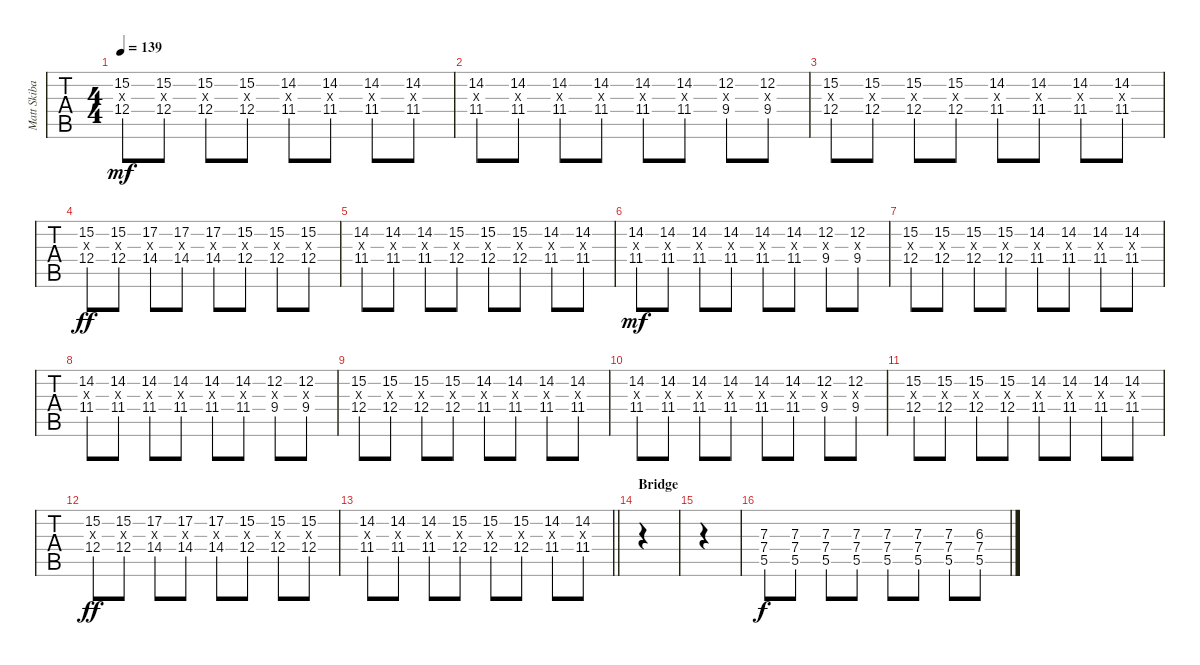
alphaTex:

\track ("Matt Skiba - Guitar Two" "Matt Skiba") {instrument distortionguitar}
\staff {tabs}
\tuning (E4 B3 G3 D3 A2 E2) {hide}
\ts (4 4)
\tempo 139
\clef g2
\ks a
(15.2 12.3{x} 12.4).8{dy mf} (15.2 12.3{x} 12.4).8 (15.2 12.3{x} 12.4).8 (15.2 12.3{x} 12.4).8 (14.2 11.3{x} 11.4).8 (14.2 11.3{x} 11.4).8 (14.2 11.3{x} 11.4).8 (14.2 11.3{x} 11.4).8 |
(14.2 11.3{x} 11.4).8 (14.2 11.3{x} 11.4).8 (14.2 11.3{x} 11.4).8 (14.2 11.3{x} 11.4).8 (14.2 11.3{x} 11.4).8 (14.2 11.3{x} 11.4).8 (12.2 9.3{x} 9.4).8 (12.2 9.3{x} 9.4).8 |
(15.2 12.3{x} 12.4).8 (15.2 12.3{x} 12.4).8 (15.2 12.3{x} 12.4).8 (15.2 12.3{x} 12.4).8 (14.2 11.3{x} 11.4).8 (14.2 11.3{x} 11.4).8 (14.2 11.3{x} 11.4).8 (14.2 11.3{x} 11.4).8 |
(15.2 12.3{x} 12.4).8{dy ff} (15.2 12.3{x} 12.4).8 (17.2 14.3{x} 14.4).8 (17.2 14.3{x} 14.4).8 (17.2 14.3{x} 14.4).8 (15.2 12.3{x} 12.4).8 (15.2 12.3{x} 12.4).8 (15.2 12.3{x} 12.4).8 |
(14.2 11.3{x} 11.4).8 (14.2 11.3{x} 11.4).8 (14.2 11.3{x} 11.4).8 (15.2 12.3{x} 12.4).8 (15.2 12.3{x} 12.4).8 (15.2 12.3{x} 12.4).8 (14.2 11.3{x} 11.4).8 (14.2 11.3{x} 11.4).8 |
(14.2 11.3{x} 11.4).8{dy mf} (14.2 11.3{x} 11.4).8 (14.2 11.3{x} 11.4).8 (14.2 11.3{x} 11.4).8 (14.2 11.3{x} 11.4).8 (14.2 11.3{x} 11.4).8 (12.2 9.3{x} 9.4).8 (12.2 9.3{x} 9.4).8 |
(15.2 12.3{x} 12.4).8 (15.2 12.3{x} 12.4).8 (15.2 12.3{x} 12.4).8 (15.2 12.3{x} 12.4).8 (14.2 11.3{x} 11.4).8 (14.2 11.3{x} 11.4).8 (14.2 11.3{x} 11.4).8 (14.2 11.3{x} 11.4).8 |
(14.2 11.3{x} 11.4).8 (14.2 11.3{x} 11.4).8 (14.2 11.3{x} 11.4).8 (14.2 11.3{x} 11.4).8 (14.2 11.3{x} 11.4).8 (14.2 11.3{x} 11.4).8 (12.2 9.3{x} 9.4).8 (12.2 9.3{x} 9.4).8 |
(15.2 12.3{x} 12.4).8 (15.2 12.3{x} 12.4).8 (15.2 12.3{x} 12.4).8 (15.2 12.3{x} 12.4).8 (14.2 11.3{x} 11.4).8 (14.2 11.3{x} 11.4).8 (14.2 11.3{x} 11.4).8 (14.2 11.3{x} 11.4).8 |
(14.2 11.3{x} 11.4).8 (14.2 11.3{x} 11.4).8 (14.2 11.3{x} 11.4).8 (14.2 11.3{x} 11.4).8 (14.2 11.3{x} 11.4).8 (14.2 11.3{x} 11.4).8 (12.2 9.3{x} 9.4).8 (12.2 9.3{x} 9.4).8 |
(15.2 12.3{x} 12.4).8 (15.2 12.3{x} 12.4).8 (15.2 12.3{x} 12.4).8 (15.2 12.3{x} 12.4).8 (14.2 11.3{x} 11.4).8 (14.2 11.3{x} 11.4).8 (14.2 11.3{x} 11.4).8 (14.2 11.3{x} 11.4).8 |
(15.2 12.3{x} 12.4).8{dy ff} (15.2 12.3{x} 12.4).8 (17.2 14.3{x} 14.4).8 (17.2 14.3{x} 14.4).8 (17.2 14.3{x} 14.4).8 (15.2 12.3{x} 12.4).8 (15.2 12.3{x} 12.4).8 (15.2 12.3{x} 12.4).8 |
\barLineRight lightlight
(14.2 11.3{x} 11.4).8 (14.2 11.3{x} 11.4).8 (14.2 11.3{x} 11.4).8 (15.2 12.3{x} 12.4).8 (15.2 12.3{x} 12.4).8 (15.2 12.3{x} 12.4).8 (14.2 11.3{x} 11.4).8 (14.2 11.3{x} 11.4).8 |
\section ("" "Bridge")
|
|
(7.3 7.4 5.5).8{dy f balance 16} (7.3 7.4 5.5).8 (7.3 7.4 5.5).8 (7.3 7.4 5.5).8 (7.3 7.4 5.5).8 (7.3 7.4 5.5).8 (7.3 7.4 5.5).8 (6.3 7.4 5.5).8
